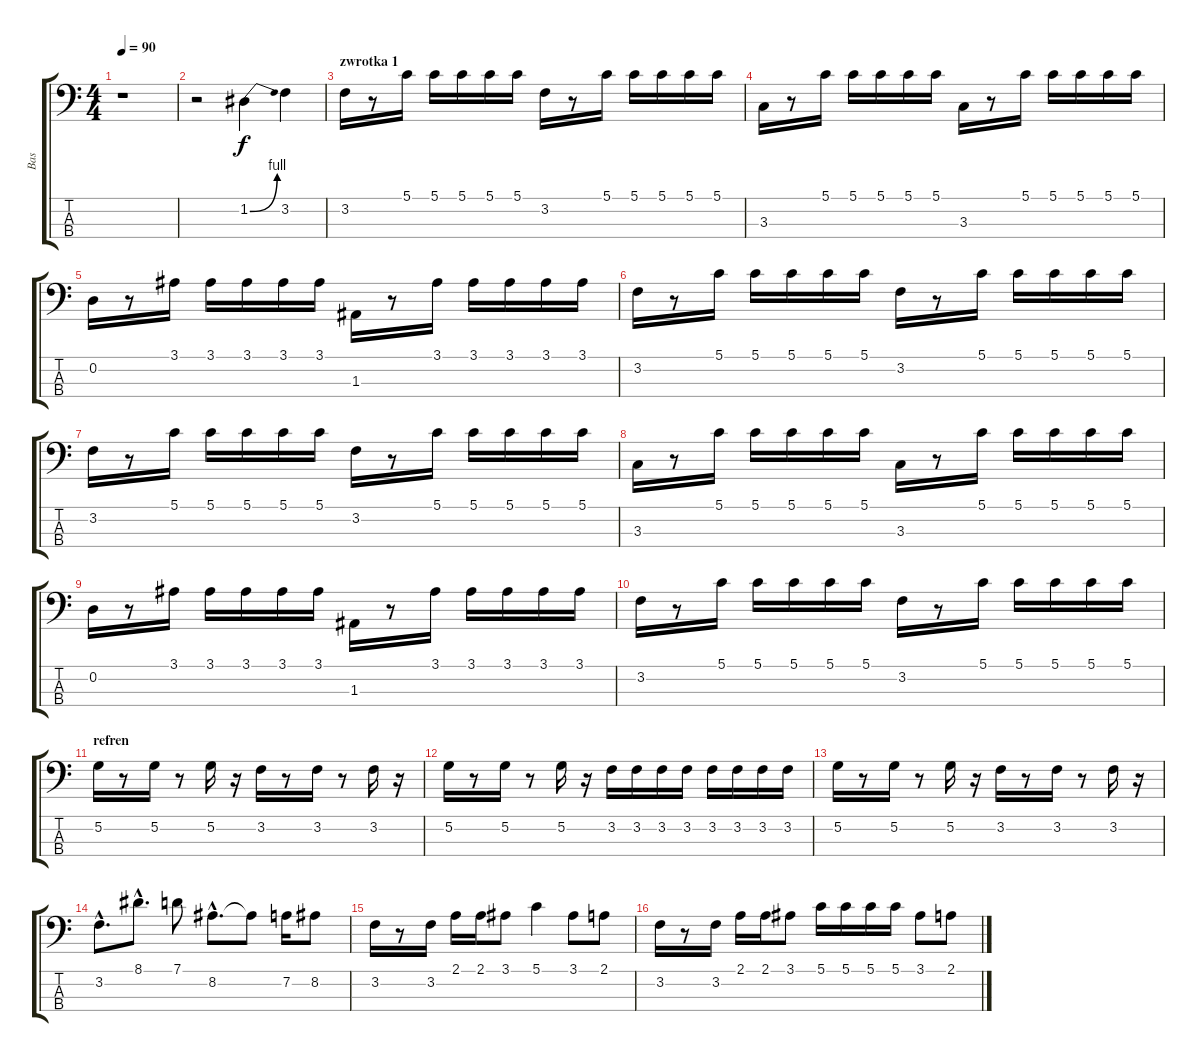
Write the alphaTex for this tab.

\track ("Bas" "Bas") {instrument electricbassfinger}
\staff {score tabs}
\tuning (G2 D2 A1 E1) {hide}
\ts (4 4)
\tempo 90
\clef f4
\ks c
r.1{dy f instrument electricbassfinger} |
r.2 1.2{be (bend 0 0 60 4)}.4 3.2.4 |
\section ("" "zwrotka 1")
3.2.16 r.8 5.1.16 5.1.16 5.1.16 5.1.16 5.1.16 3.2.16 r.8 5.1.16 5.1.16 5.1.16 5.1.16 5.1.16 |
3.3.16 r.8 5.1.16 5.1.16 5.1.16 5.1.16 5.1.16 3.3.16 r.8 5.1.16 5.1.16 5.1.16 5.1.16 5.1.16 |
0.2.16 r.8 3.1.16 3.1.16 3.1.16 3.1.16 3.1.16 1.3.16 r.8 3.1.16 3.1.16 3.1.16 3.1.16 3.1.16 |
3.2.16 r.8 5.1.16 5.1.16 5.1.16 5.1.16 5.1.16 3.2.16 r.8 5.1.16 5.1.16 5.1.16 5.1.16 5.1.16 |
3.2.16 r.8 5.1.16 5.1.16 5.1.16 5.1.16 5.1.16 3.2.16 r.8 5.1.16 5.1.16 5.1.16 5.1.16 5.1.16 |
3.3.16 r.8 5.1.16 5.1.16 5.1.16 5.1.16 5.1.16 3.3.16 r.8 5.1.16 5.1.16 5.1.16 5.1.16 5.1.16 |
0.2.16 r.8 3.1.16 3.1.16 3.1.16 3.1.16 3.1.16 1.3.16 r.8 3.1.16 3.1.16 3.1.16 3.1.16 3.1.16 |
3.2.16 r.8 5.1.16 5.1.16 5.1.16 5.1.16 5.1.16 3.2.16 r.8 5.1.16 5.1.16 5.1.16 5.1.16 5.1.16 |
\section ("" "refren")
5.2.16 r.8 5.2.16 r.8 5.2.16 r.16 3.2.16 r.8 3.2.16 r.8 3.2.16 r.16 |
5.2.16 r.8 5.2.16 r.8 5.2.16 r.16 3.2.16 3.2.16 3.2.16 3.2.16 3.2.16 3.2.16 3.2.16 3.2.16 |
5.2.16 r.8 5.2.16 r.8 5.2.16 r.16 3.2.16 r.8 3.2.16 r.8 3.2.16 r.16 |
3.2{hac}.8{d} 8.1{hac}.8{d} 7.1.8 8.2{hac}.8{d} 8.2{t}.8 7.2.16 8.2.8 |
3.2.16 r.8 3.2.16 2.1.16 2.1.16 3.1.8 5.1.4 3.1.8 2.1.8 |
3.2.16 r.8 3.2.16 2.1.16 2.1.16 3.1.8 5.1.16 5.1.16 5.1.16 5.1.16 3.1.8 2.1.8
